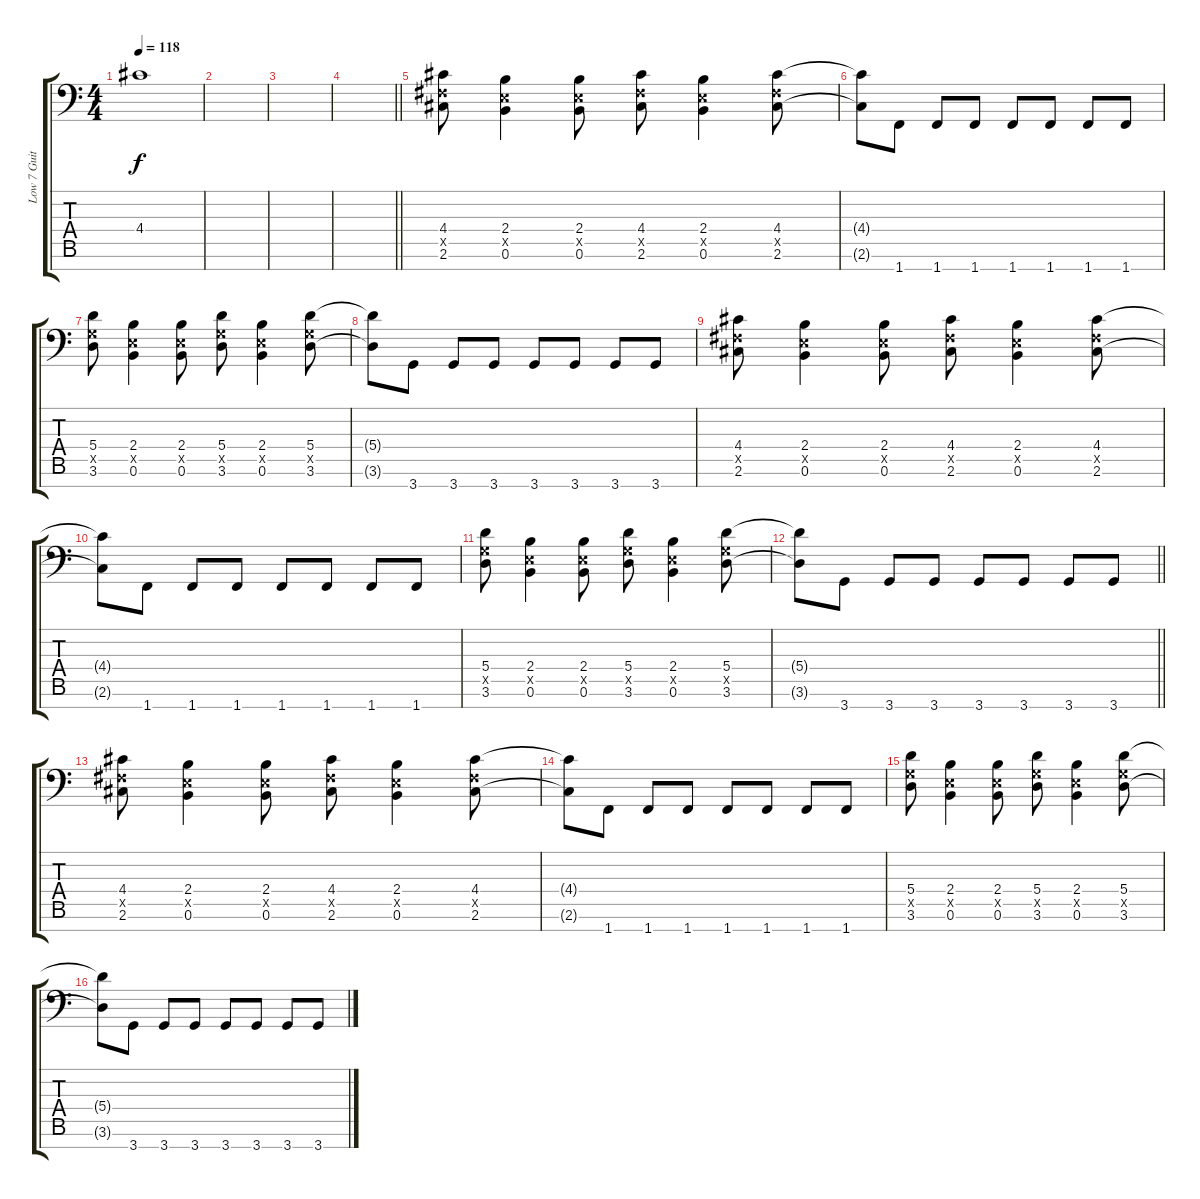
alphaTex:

\track ("Low 7 Guitar #1" "Low 7 Guit") {instrument distortionguitar}
\staff {score tabs}
\tuning (B3 G3 D3 A2 D2 B1 E1) {hide}
\ts (4 4)
\tempo 118
\clef f4
\ks c
4.4{t}.1{dy f volume 0} |
|
|
\barLineRight lightlight
|
\section ("" "")
(4.4 4.5{x} 2.6).8{volume 13 balance 0 instrument distortionguitar} (2.4 2.5{x} 0.6).4 (2.4 2.5{x} 0.6).8 (4.4 4.5{x} 2.6).8 (2.4 2.5{x} 0.6).4 (4.4 4.5{x} 2.6).8 |
(4.4{t} 2.6{t}).8 1.7.8 1.7.8 1.7.8 1.7.8 1.7.8 1.7.8 1.7.8 |
(5.4 5.5{x} 3.6).8 (2.4 2.5{x} 0.6).4 (2.4 2.5{x} 0.6).8 (5.4 5.5{x} 3.6).8 (2.4 2.5{x} 0.6).4 (5.4 5.5{x} 3.6).8 |
(5.4{t} 3.6{t}).8 3.7.8 3.7.8 3.7.8 3.7.8 3.7.8 3.7.8 3.7.8 |
(4.4 4.5{x} 2.6).8 (2.4 2.5{x} 0.6).4 (2.4 2.5{x} 0.6).8 (4.4 4.5{x} 2.6).8 (2.4 2.5{x} 0.6).4 (4.4 4.5{x} 2.6).8 |
(4.4{t} 2.6{t}).8 1.7.8 1.7.8 1.7.8 1.7.8 1.7.8 1.7.8 1.7.8 |
(5.4 5.5{x} 3.6).8 (2.4 2.5{x} 0.6).4 (2.4 2.5{x} 0.6).8 (5.4 5.5{x} 3.6).8 (2.4 2.5{x} 0.6).4 (5.4 5.5{x} 3.6).8 |
\barLineRight lightlight
(5.4{t} 3.6{t}).8 3.7.8 3.7.8 3.7.8 3.7.8 3.7.8 3.7.8 3.7.8 |
\section ("" "")
(4.4 4.5{x} 2.6).8 (2.4 2.5{x} 0.6).4 (2.4 2.5{x} 0.6).8 (4.4 4.5{x} 2.6).8 (2.4 2.5{x} 0.6).4 (4.4 4.5{x} 2.6).8 |
(4.4{t} 2.6{t}).8 1.7.8 1.7.8 1.7.8 1.7.8 1.7.8 1.7.8 1.7.8 |
(5.4 5.5{x} 3.6).8 (2.4 2.5{x} 0.6).4 (2.4 2.5{x} 0.6).8 (5.4 5.5{x} 3.6).8 (2.4 2.5{x} 0.6).4 (5.4 5.5{x} 3.6).8 |
(5.4{t} 3.6{t}).8 3.7.8 3.7.8 3.7.8 3.7.8 3.7.8 3.7.8 3.7.8
